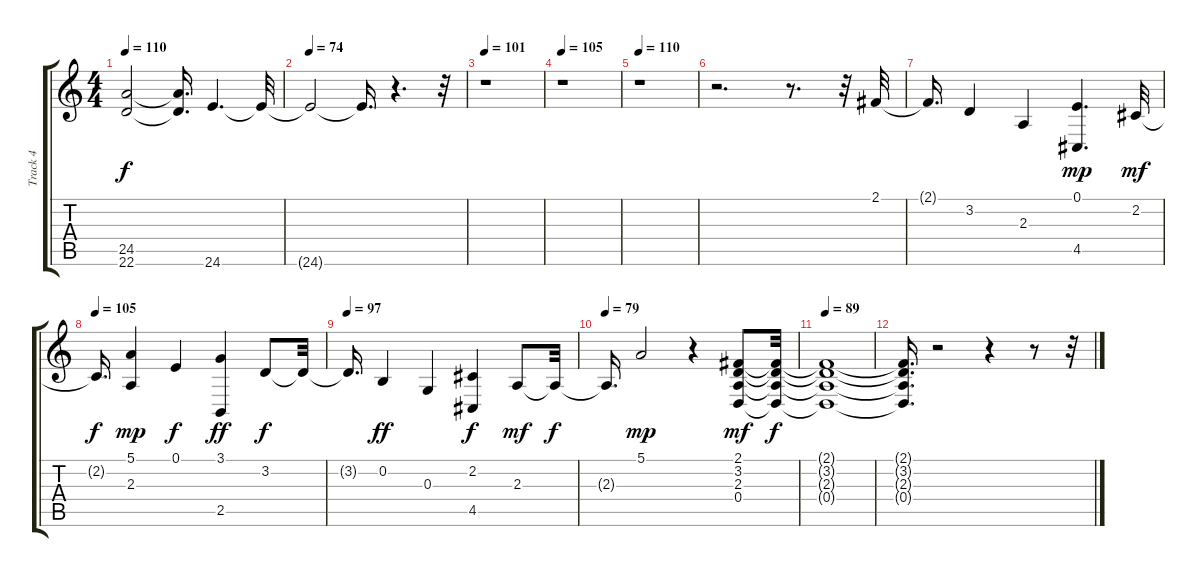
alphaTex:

\track ("Track 4" "Track 4") {instrument stringensemble1}
\staff {score tabs}
\tuning (E4 B3 G3 D3 A2 E2) {hide}
\ts (4 4)
\tempo 110
\clef g2
\ks c
(24.5{t} 22.6{t}).2{dy f} (24.5{t} 22.6{t}).16{d} 24.6.4{d} 24.6{t}.32 |
\tempo 74
24.6{t}.2 24.6{t}.16{d} r.4{d} r.32 |
\tempo 101
r.1 |
\tempo 105
r.1 |
\tempo 110
r.1 |
r.2{d} r.8{d} r.32 2.1.32 |
2.1{t}.16{d} 3.2.4 2.3.4 (0.1 4.5).4{d dy mp} 2.2.32{dy mf} |
\tempo 105
2.2{t}.16{d dy f} (5.1 2.3).4{dy mp} 0.1.4{dy f} (3.1 2.5).4{dy ff} 3.2.8{dy f} 3.2{t}.32 |
\tempo 97
3.2{t}.16{d} 0.2.4{dy ff} 0.3.4 (2.2 4.5).4{dy f} 2.3.8{dy mf} 2.3{t}.32{dy f} |
\tempo 79
2.3{t}.16{d} 5.1.2{dy mp} r.4 (2.1 3.2 2.3 0.4).8{dy mf} (2.1{t} 3.2{t} 2.3{t} 0.4{t}).32{dy f} |
\tempo 89
(2.1{t} 3.2{t} 2.3{t} 0.4{t}).1 |
(2.1{t} 3.2{t} 2.3{t} 0.4{t}).16{d} r.2 r.4 r.8 r.32
